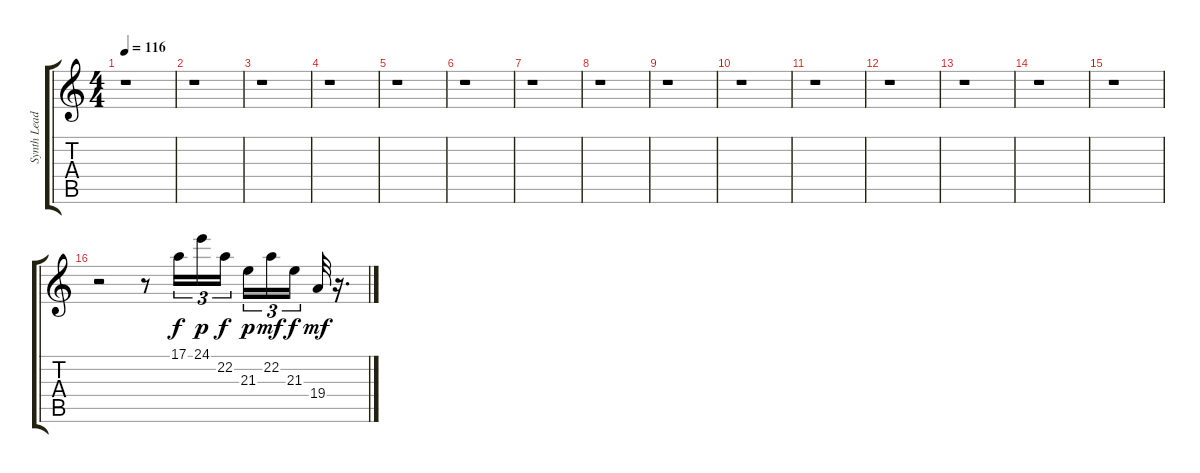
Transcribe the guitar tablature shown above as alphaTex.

\track ("Synth Lead Fill" "Synth Lead") {instrument lead2sawtooth}
\staff {score tabs}
\tuning (E4 B3 G3 D3 A2 E2) {hide}
\ts (4 4)
\tempo 116
\clef g2
\ks c
r.1{dy mf} |
r.1 |
r.1 |
r.1 |
r.1 |
r.1 |
r.1 |
r.1 |
r.1 |
r.1 |
r.1 |
r.1 |
r.1 |
r.1 |
r.1 |
r.2 r.8 17.1.16{tu (3 2) dy f} 24.1.16{tu (3 2) dy p} 22.2.16{tu (3 2) dy f} 21.3.16{tu (3 2) dy p} 22.2.16{tu (3 2) dy mf} 21.3.16{tu (3 2) dy f beam splitsecondary} 19.4.32{dy mf} r.16{d}
